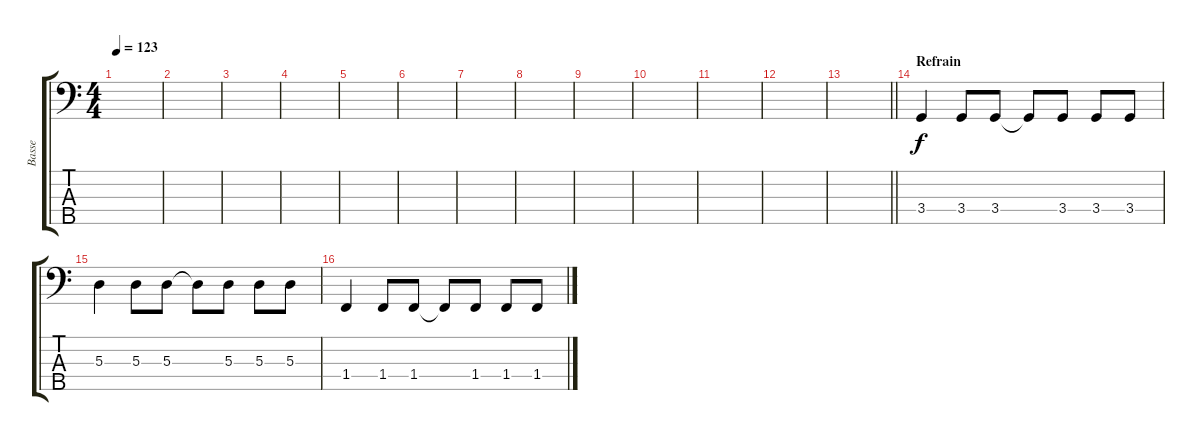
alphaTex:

\track ("Basse" "Basse") {instrument electricbassfinger}
\staff {score tabs}
\tuning (G2 D2 A1 E1 B0) {hide}
\ts (4 4)
\tempo 123
\clef f4
\ks c
|
|
|
|
|
|
|
|
|
|
|
|
\barLineRight lightlight
|
\section ("" "Refrain")
3.4.4 3.4.8 3.4.8 3.4{t}.8 3.4.8 3.4.8 3.4.8 |
5.3.4 5.3.8 5.3.8 5.3{t}.8 5.3.8 5.3.8 5.3.8 |
1.4.4 1.4.8 1.4.8 1.4{t}.8 1.4.8 1.4.8 1.4.8
